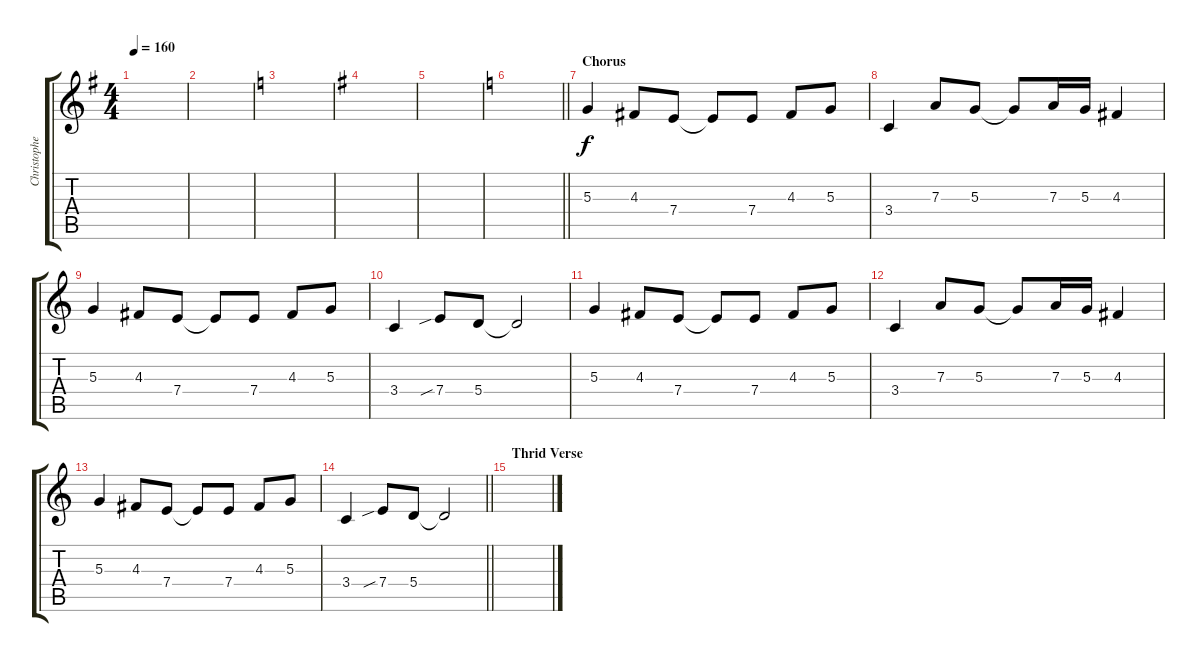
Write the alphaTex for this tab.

\track ("Christopher Amott" "Christophe") {instrument distortionguitar}
\staff {score tabs}
\tuning (B3 Gb3 D3 A2 E2 B1) {hide}
\ts (4 4)
\tempo 160
\clef g2
\ks g
|
|
\ks c
|
\ks g
|
|
\barLineRight lightlight
\ks c
|
\section ("" "Chorus")
5.3.4 4.3.8 7.4.8 7.4{t}.8 7.4.8 4.3.8 5.3.8 |
3.4.4 7.3.8 5.3.8 5.3{t}.8 7.3.16 5.3.16 4.3.4 |
5.3.4 4.3.8 7.4.8 7.4{t}.8 7.4.8 4.3.8 5.3.8 |
3.4.4 7.4{sib}.8 5.4.8 5.4{t}.2 |
5.3.4 4.3.8 7.4.8 7.4{t}.8 7.4.8 4.3.8 5.3.8 |
3.4.4 7.3.8 5.3.8 5.3{t}.8 7.3.16 5.3.16 4.3.4 |
5.3.4 4.3.8 7.4.8 7.4{t}.8 7.4.8 4.3.8 5.3.8 |
\barLineRight lightlight
3.4.4 7.4{sib}.8 5.4.8 5.4{t}.2 |
\section ("" "Thrid Verse")
